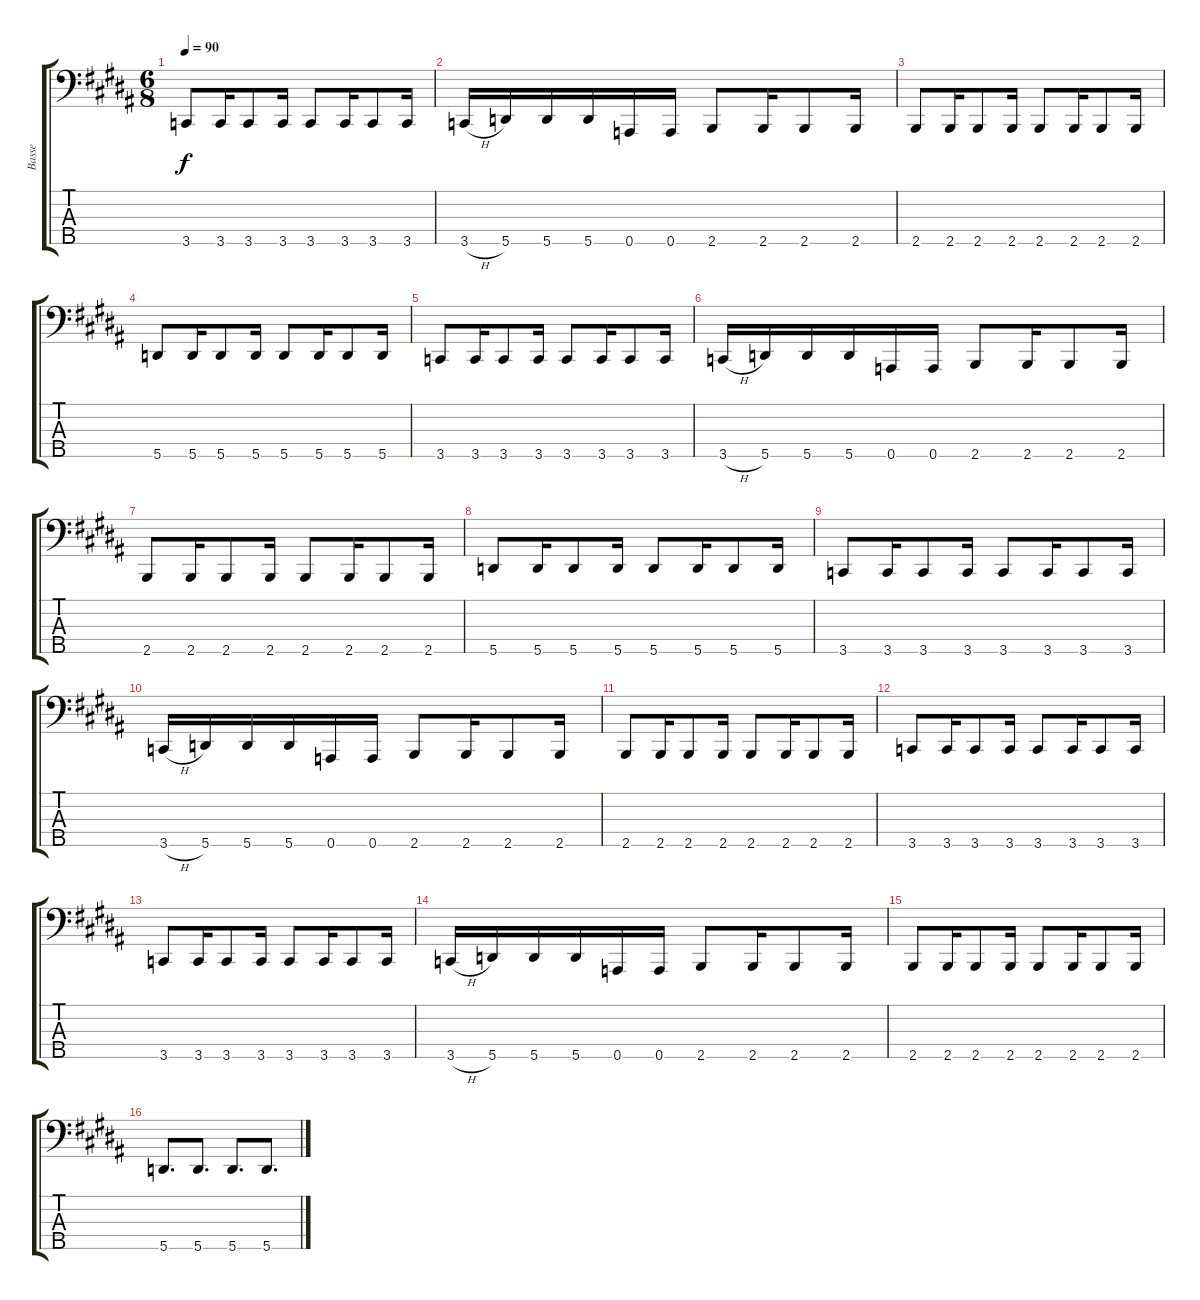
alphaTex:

\track ("Basse" "Basse") {instrument electricbassfinger}
\staff {score tabs}
\tuning (G2 D2 A1 E1 A0) {hide}
\ts (6 8)
\tempo 90
\clef f4
\ks b
3.5.8{dy f} 3.5.16 3.5.8 3.5.16 3.5.8 3.5.16 3.5.8 3.5.16 |
3.5{h}.16 5.5.16 5.5.16 5.5.16 0.5.16 0.5.16 2.5.8 2.5.16 2.5.8 2.5.16 |
2.5.8 2.5.16 2.5.8 2.5.16 2.5.8 2.5.16 2.5.8 2.5.16 |
5.5.8 5.5.16 5.5.8 5.5.16 5.5.8 5.5.16 5.5.8 5.5.16 |
3.5.8 3.5.16 3.5.8 3.5.16 3.5.8 3.5.16 3.5.8 3.5.16 |
3.5{h}.16 5.5.16 5.5.16 5.5.16 0.5.16 0.5.16 2.5.8 2.5.16 2.5.8 2.5.16 |
2.5.8 2.5.16 2.5.8 2.5.16 2.5.8 2.5.16 2.5.8 2.5.16 |
5.5.8 5.5.16 5.5.8 5.5.16 5.5.8 5.5.16 5.5.8 5.5.16 |
3.5.8 3.5.16 3.5.8 3.5.16 3.5.8 3.5.16 3.5.8 3.5.16 |
3.5{h}.16 5.5.16 5.5.16 5.5.16 0.5.16 0.5.16 2.5.8 2.5.16 2.5.8 2.5.16 |
2.5.8 2.5.16 2.5.8 2.5.16 2.5.8 2.5.16 2.5.8 2.5.16 |
3.5.8 3.5.16 3.5.8 3.5.16 3.5.8 3.5.16 3.5.8 3.5.16 |
3.5.8 3.5.16 3.5.8 3.5.16 3.5.8 3.5.16 3.5.8 3.5.16 |
3.5{h}.16 5.5.16 5.5.16 5.5.16 0.5.16 0.5.16 2.5.8 2.5.16 2.5.8 2.5.16 |
2.5.8 2.5.16 2.5.8 2.5.16 2.5.8 2.5.16 2.5.8 2.5.16 |
5.5.8{d} 5.5.8{d} 5.5.8{d} 5.5.8{d}
